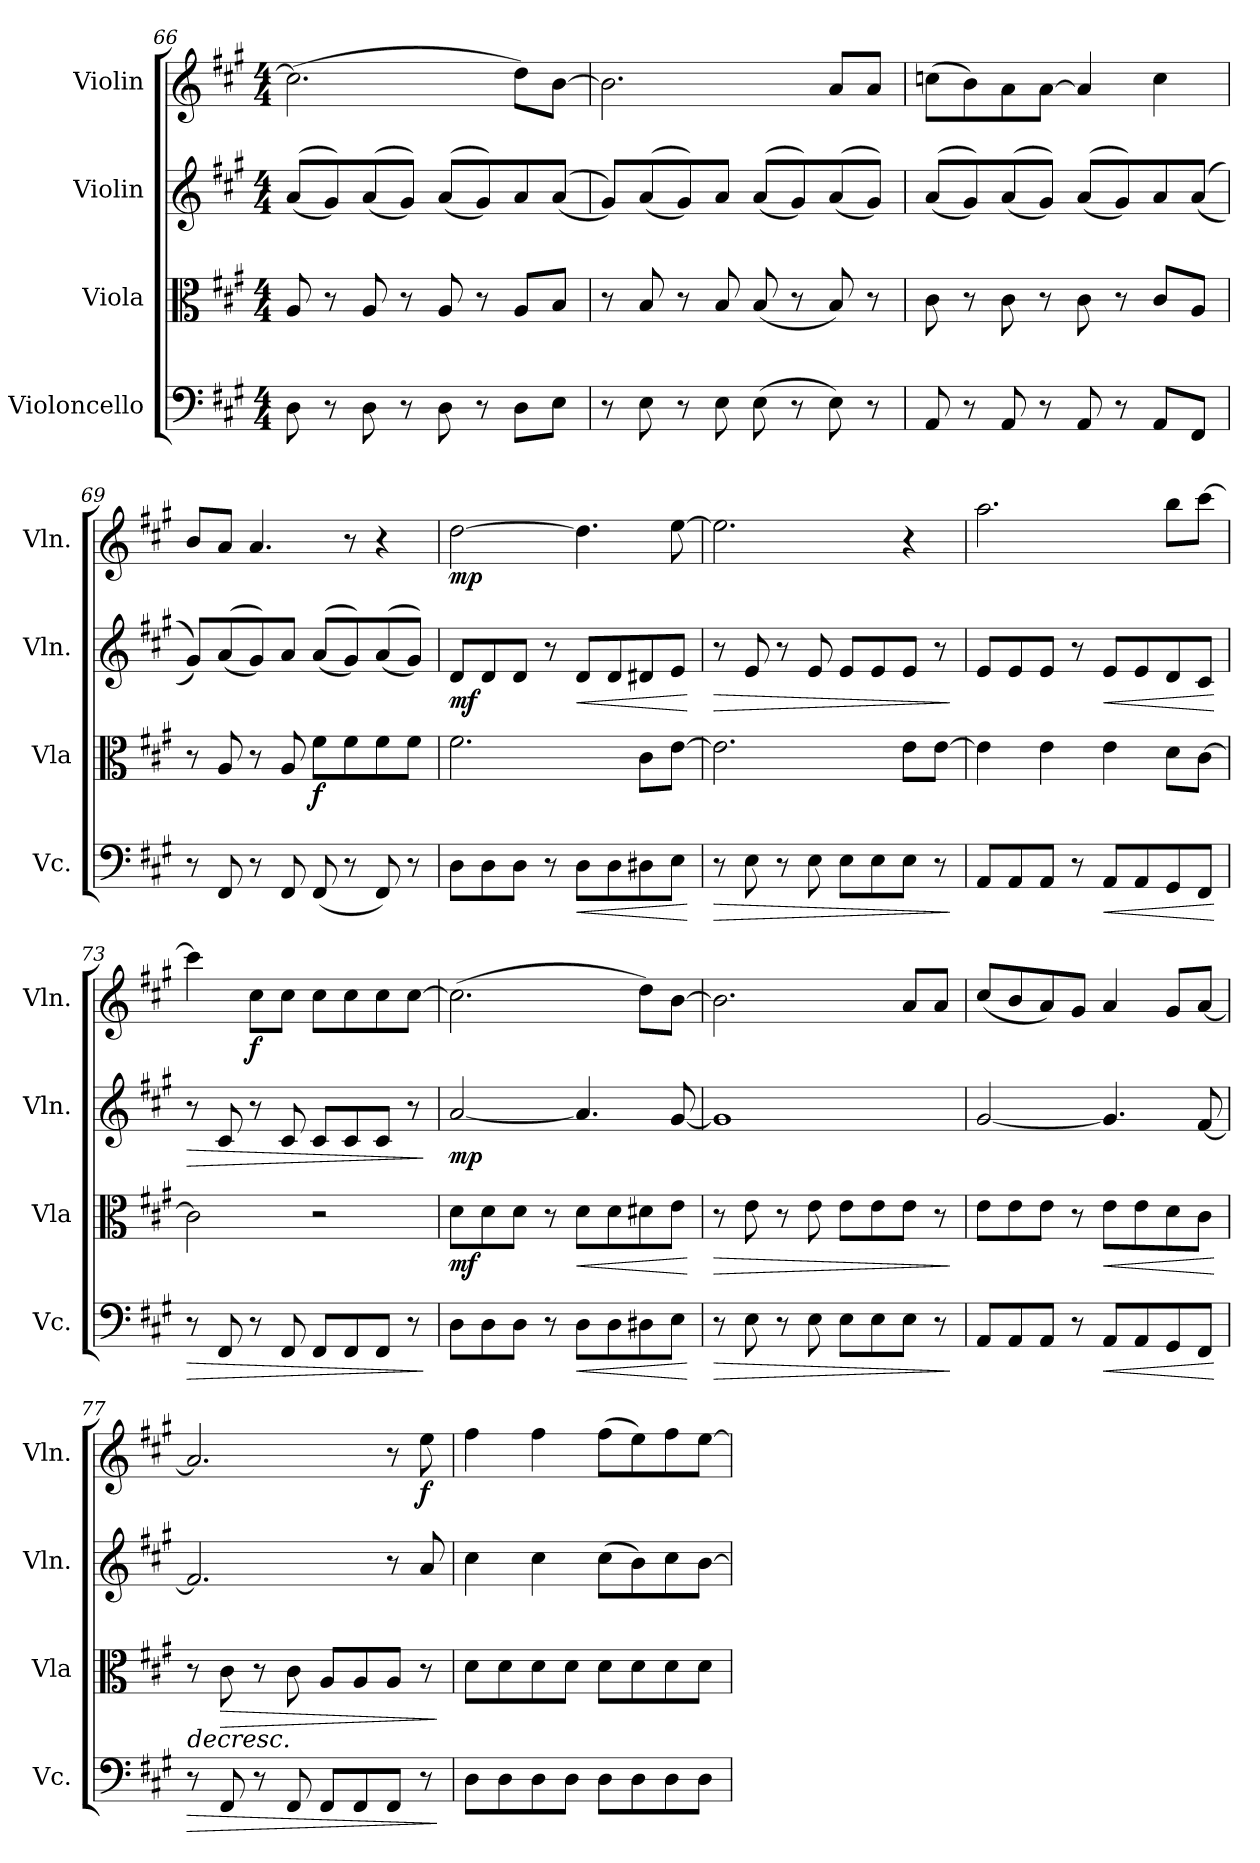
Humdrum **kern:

**kern	**dynam	**kern	**dynam	**kern	**dynam	**kern	**dynam
*part4	*part4	*part3	*part3	*part2	*part2	*part1	*part1
*staff4	*staff4	*staff3	*staff3	*staff2	*staff2	*staff1	*staff1
*I"Violoncello	*	*I"Viola	*	*I"Violin	*	*I"Violin	*
*I'Vc.	*	*I'Vla	*	*I'Vln.	*	*I'Vln.	*
!!LO:PB:g=z
*clefF4	*	*clefC3	*	*clefG2	*	*clefG2	*
*k[f#c#g#]	*	*k[f#c#g#]	*	*k[f#c#g#]	*	*k[f#c#g#]	*
*M4/4	*	*M4/4	*	*M4/4	*	*M4/4	*
=66	=66	=66	=66	=66	=66	=66	=66
8D\	.	8A/	.	((8a/L	.	(2.cc#\]	.
8r	.	8r	.	8g#/))	.	.	.
8D\	.	8A/	.	((8a/	.	.	.
8r	.	8r	.	8g#/J))	.	.	.
8D\	.	8A/	.	((8a/L	.	.	.
8r	.	8r	.	8g#/))	.	.	.
8D\L	.	8A/L	.	8a/	.	8dd\L)	.
8E\J	.	8B/J	.	((8a/J	.	[8b\J	.
=67	=67	=67	=67	=67	=67	=67	=67
8r	.	8r	.	8g#/L))	.	2.b\]	.
8E\	.	8B/	.	((8a/	.	.	.
8r	.	8r	.	8g#/))	.	.	.
8E\	.	8B/	.	8a/J	.	.	.
(8E\	.	(8B/	.	((8a/L	.	.	.
8r	.	8r	.	8g#/))	.	.	.
8E\)	.	8B/)	.	((8a/	.	8a/L	.
8r	.	8r	.	8g#/J))	.	8a/J	.
=68	=68	=68	=68	=68	=68	=68	=68
8AA/	.	8c#\	.	((8a/L	.	(8ccn\L	.
8r	.	8r	.	8g#/))	.	8b\)	.
8AA/	.	8c#\	.	((8a/	.	8a\	.
8r	.	8r	.	8g#/J))	.	[8a\J	.
8AA/	.	8c#\	.	((8a/L	.	4a/]	.
8r	.	8r	.	8g#/))	.	.	.
8AA/L	.	8c#/L	.	8a/	.	4cc\	.
8FF#/J	.	8A/J	.	((8a/J	.	.	.
=69	=69	=69	=69	=69	=69	=69	=69
8r	.	8r	.	8g#/L))	.	8b/L	.
8FF#/	.	8A/	.	((8a/	.	8a/J	.
8r	.	8r	.	8g#/))	.	4.a/	.
8FF#/	.	8A/	.	8a/J	.	.	.
!	!	!	!LO:DY:b	!	!	!	!
(8FF#/	.	8f#\L	f	((8a/L	.	.	.
8r	.	8f#\	.	8g#/))	.	8r	.
8FF#/)	.	8f#\	.	((8a/	.	4r	.
8r	.	8f#\J	.	8g#/J))	.	.	.
!!LO:LB:g=z
=70	=70	=70	=70	=70	=70	=70	=70
!	!	!	!	!	!LO:DY:b	!	!LO:DY:b
8D\L	.	2.f#\	.	8d/L	mf	[2dd\	mp
8D\	.	.	.	8d/	.	.	.
8D\J	.	.	.	8d/J	.	.	.
8r	.	.	.	8r	.	.	.
!	!LO:HP:b	!	!	!	!LO:HP:b	!	!
8D\L	<	.	.	8d/L	<	4.dd\]	.
8D\	.	.	.	8d/	.	.	.
8D#X\	.	8c#\L	.	8d#X/	.	.	.
8E\J	.	[8e\J	.	8e/J	.	[8ee\	.
.	[	.	.	.	[	.	.
=71	=71	=71	=71	=71	=71	=71	=71
!	!LO:HP:b	!	!	!	!LO:HP:b	!	!
8r	>	2.e\]	.	8r	>	2.ee\]	.
8E\	.	.	.	8e/	.	.	.
8r	.	.	.	8r	.	.	.
8E\	.	.	.	8e/	.	.	.
8E\L	.	.	.	8e/L	.	.	.
8E\	.	.	.	8e/	.	.	.
8E\J	.	8e\L	.	8e/J	.	4r	.
8r	.	[8e\J	.	8r	.	.	.
.	]	.	.	.	]	.	.
=72	=72	=72	=72	=72	=72	=72	=72
8AA/L	.	4e\]	.	8e/L	.	2.aa\	.
8AA/	.	.	.	8e/	.	.	.
8AA/J	.	4e\	.	8e/J	.	.	.
8r	.	.	.	8r	.	.	.
!	!LO:HP:b	!	!	!	!LO:HP:b	!	!
8AA/L	<	4e\	.	8e/L	<	.	.
8AA/	.	.	.	8e/	.	.	.
8GG#/	.	8d\L	.	8d/	.	8bb\L	.
8FF#/J	.	[8c#\J	.	8c#/J	.	[8ccc#\J	.
.	[	.	.	.	[	.	.
=73	=73	=73	=73	=73	=73	=73	=73
!	!LO:HP:b	!	!	!	!LO:HP:b	!	!
8r	>	2c#\]	.	8r	>	4ccc#\]	.
8FF#/	.	.	.	8c#/	.	.	.
!	!	!	!	!	!	!	!LO:DY:b
8r	.	.	.	8r	.	8cc#\L	f
8FF#/	.	.	.	8c#/	.	8cc#\J	.
8FF#/L	.	2r	.	8c#/L	.	8cc#\L	.
8FF#/	.	.	.	8c#/	.	8cc#\	.
8FF#/J	.	.	.	8c#/J	.	8cc#\	.
8r	.	.	.	8r	.	[8cc#\J	.
.	]	.	.	.	]	.	.
!!LO:LB:g=z
=74	=74	=74	=74	=74	=74	=74	=74
!	!	!	!LO:DY:b	!	!LO:DY:b	!	!
8D\L	.	8d\L	mf	[2a/	mp	(2.cc#\]	.
8D\	.	8d\	.	.	.	.	.
8D\J	.	8d\J	.	.	.	.	.
8r	.	8r	.	.	.	.	.
!	!LO:HP:b	!	!LO:HP:b	!	!	!	!
8D\L	<	8d\L	<	4.a/]	.	.	.
8D\	.	8d\	.	.	.	.	.
8D#X\	.	8d#X\	.	.	.	8dd\L)	.
8E\J	.	8e\J	.	[8g#/	.	[8b\J	.
.	[	.	[	.	.	.	.
=75	=75	=75	=75	=75	=75	=75	=75
!	!LO:HP:b	!	!LO:HP:b	!	!	!	!
8r	>	8r	>	1g#]	.	2.b\]	.
8E\	.	8e\	.	.	.	.	.
8r	.	8r	.	.	.	.	.
8E\	.	8e\	.	.	.	.	.
8E\L	.	8e\L	.	.	.	.	.
8E\	.	8e\	.	.	.	.	.
8E\J	.	8e\J	.	.	.	8a/L	.
8r	.	8r	.	.	.	8a/J	.
.	]	.	]	.	.	.	.
=76	=76	=76	=76	=76	=76	=76	=76
8AA/L	.	8e\L	.	[2g#/	.	(8cc#/L	.
8AA/	.	8e\	.	.	.	8b/	.
8AA/J	.	8e\J	.	.	.	8a/)	.
8r	.	8r	.	.	.	8g#/J	.
!	!LO:HP:b	!	!LO:HP:b	!	!	!	!
8AA/L	<	8e\L	<	4.g#/]	.	4a/	.
8AA/	.	8e\	.	.	.	.	.
8GG#/	.	8d\	.	.	.	8g#/L	.
8FF#/J	.	8c#\J	.	[8f#/	.	[8a/J	.
.	[	.	[	.	.	.	.
=77	=77	=77	=77	=77	=77	=77	=77
!	!LO:HP:b	!	!LO:HP:b	!	!	!	!
8r	>	8r	>	2.f#/]	.	2.a/]	.
!	!	!	!LO:HP:b	!	!	!	!
8FF#/	.	8c#\	>	.	.	.	.
8r	.	8r	.	.	.	.	.
8FF#/	.	8c#\	.	.	.	.	.
8FF#/L	.	8A/L	.	.	.	.	.
8FF#/	.	8A/	.	.	.	.	.
8FF#/J	.	8A/J	.	8r	.	8r	.
!	!	!	!	!	!	!	!LO:DY:b
8r	.	8r	.	8a/	.	8ee\	f
.	]	.	] ]	.	.	.	.
!!LO:PB:g=z
=78	=78	=78	=78	=78	=78	=78	=78
8D\L	.	8d\L	.	4cc#\	.	4ff#\	.
8D\	.	8d\	.	.	.	.	.
8D\	.	8d\	.	4cc#\	.	4ff#\	.
8D\J	.	8d\J	.	.	.	.	.
8D\L	.	8d\L	.	(8cc#\L	.	(8ff#\L	.
8D\	.	8d\	.	8b\)	.	8ee\)	.
8D\	.	8d\	.	8cc#\	.	8ff#\	.
8D\J	.	8d\J	.	[8b\J	.	[8ee\J	.
=	=	=	=	=	=	=	=
*-	*-	*-	*-	*-	*-	*-	*-
